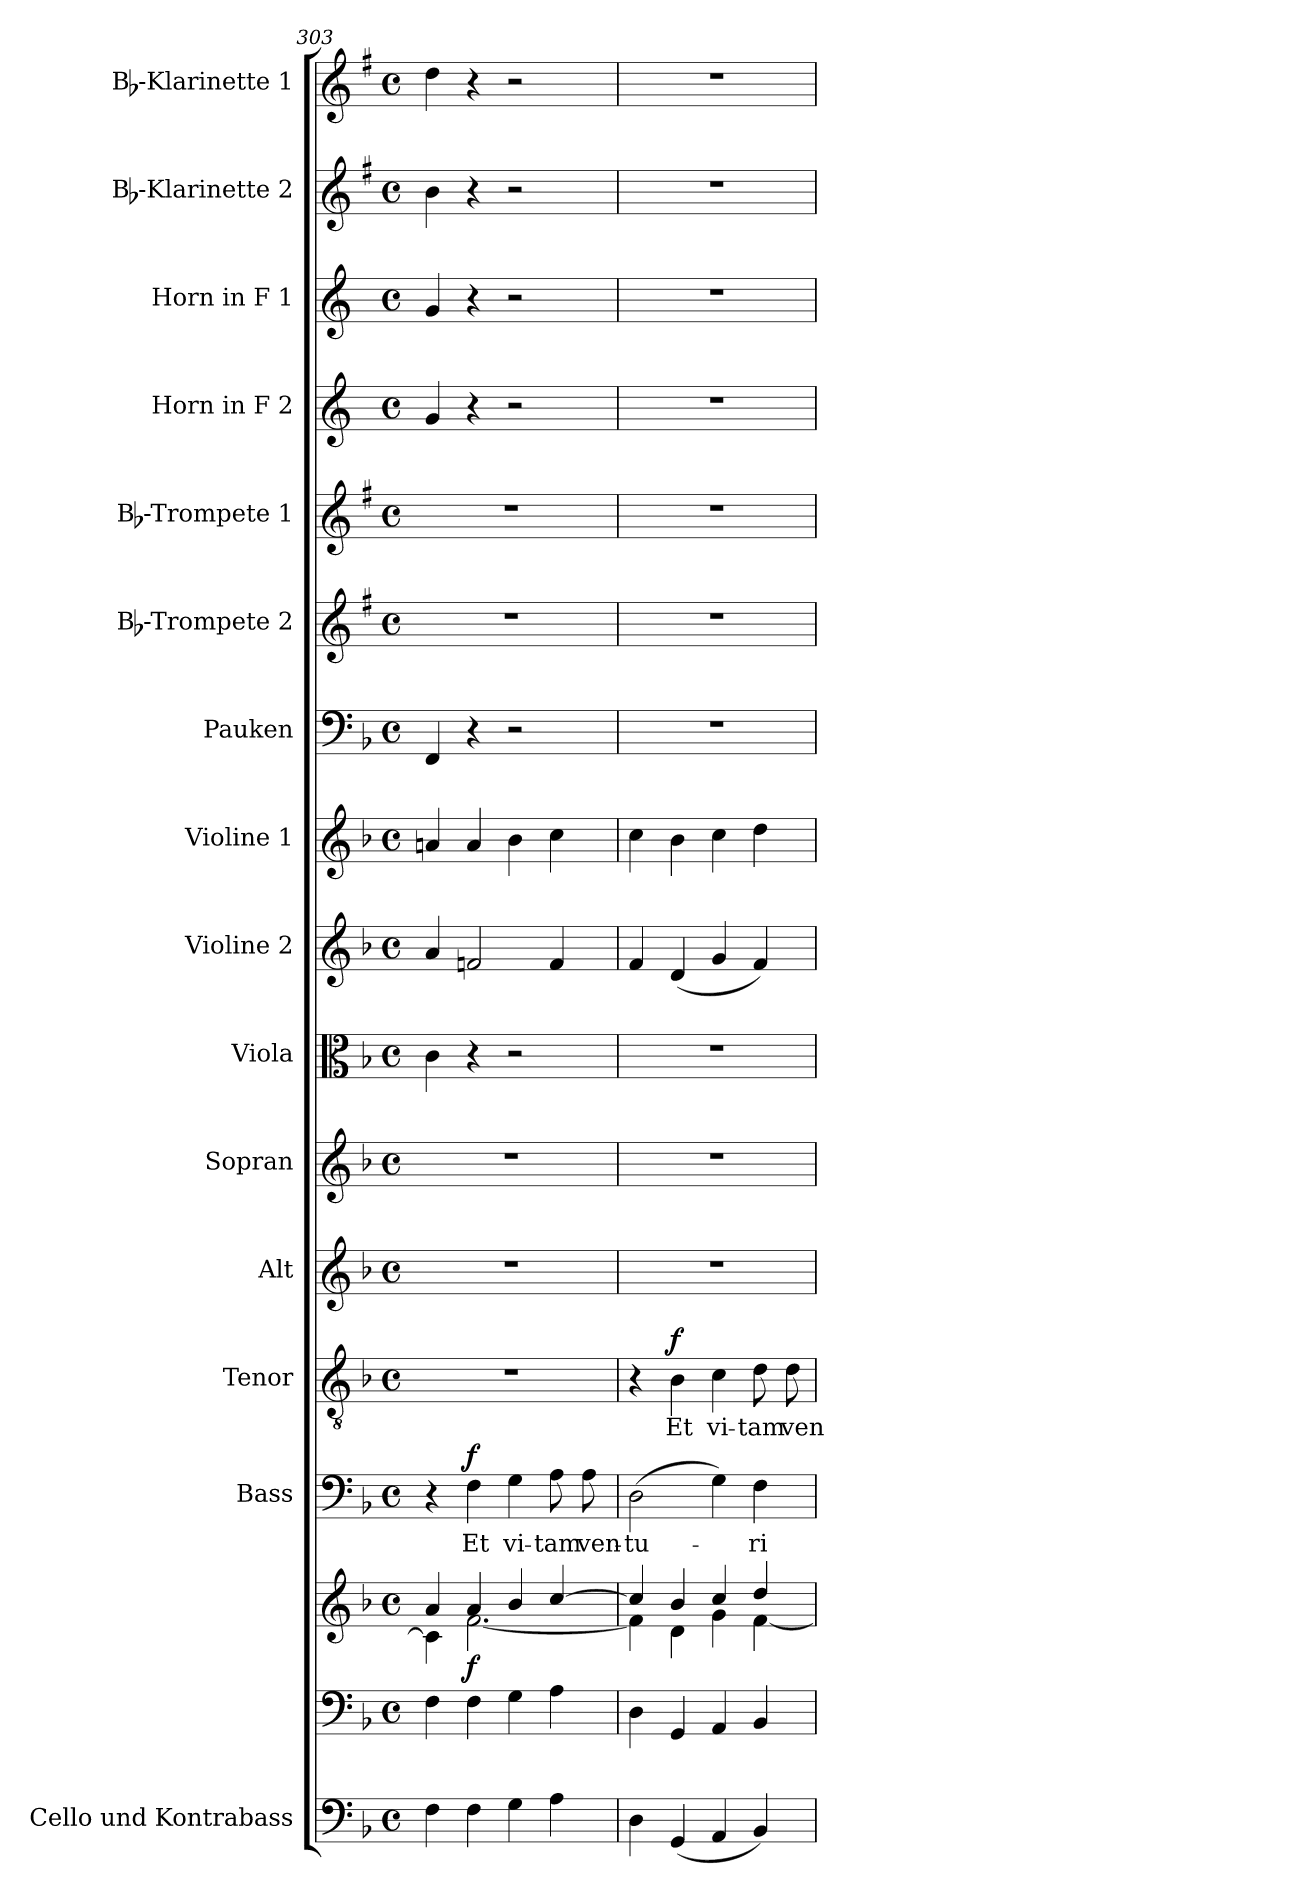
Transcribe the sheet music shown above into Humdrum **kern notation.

**kern	**kern	**kern	**dynam	**kern	**text	**dynam	**kern	**text	**dynam	**kern	**kern	**kern	**kern	**kern	**kern	**kern	**kern	**kern	**kern	**kern	**kern
*part16	*part15	*part15	*part15	*part14	*part14	*part14	*part13	*part13	*part13	*part12	*part11	*part10	*part9	*part8	*part7	*part6	*part5	*part4	*part3	*part2	*part1
*staff17	*staff16	*staff15	*staff15/16	*staff14	*staff14	*staff14	*staff13	*staff13	*staff13	*staff12	*staff11	*staff10	*staff9	*staff8	*staff7	*staff6	*staff5	*staff4	*staff3	*staff2	*staff1
*I"Cello und Kontrabass	*	*	*	*I"Bass	*	*	*I"Tenor	*	*	*I"Alt	*I"Sopran	*I"Viola	*I"Violine 2	*I"Violine 1	*I"Pauken	*I"Bb-Trompete 2	*I"Bb-Trompete 1	*I"Horn in F 2	*I"Horn in F 1	*I"Bb-Klarinette 2	*I"Bb-Klarinette 1
*I'Kb.	*	*	*	*I'B.	*	*	*I'T.	*	*	*I'A.	*I'S.	*I'Vla.	*I'Vl. 2	*I'Vl. 1	*I'Pk.	*I'Bb Trp. 2	*I'Bb Trp. 1	*	*	*I'Bb Kl. 2	*I'Bb Kl. 1
*clefF4	*clefF4	*clefG2	*	*clefF4	*	*	*clefGv2	*	*	*clefG2	*clefG2	*clefC3	*clefG2	*clefG2	*clefF4	*clefG2	*clefG2	*clefG2	*clefG2	*clefG2	*clefG2
*ITrd7c12	*	*	*	*	*	*	*	*	*	*	*	*	*	*	*	*ITrd1c2	*ITrd1c2	*ITrd4c7	*ITrd4c7	*ITrd1c2	*ITrd1c2
*k[b-]	*k[b-]	*k[b-]	*	*k[b-]	*	*	*k[b-]	*	*	*k[b-]	*k[b-]	*k[b-]	*k[b-]	*k[b-]	*k[b-]	*k[b-]	*k[b-]	*k[b-]	*k[b-]	*k[b-]	*k[b-]
*F:	*F:	*F:	*	*F:	*	*	*F:	*	*	*F:	*F:	*F:	*F:	*F:	*F:	*F:	*F:	*F:	*F:	*F:	*F:
*M4/4	*M4/4	*M4/4	*	*M4/4	*	*	*M4/4	*	*	*M4/4	*M4/4	*M4/4	*M4/4	*M4/4	*M4/4	*M4/4	*M4/4	*M4/4	*M4/4	*M4/4	*M4/4
*met(c)	*met(c)	*met(c)	*	*met(c)	*	*	*met(c)	*	*	*met(c)	*met(c)	*met(c)	*met(c)	*met(c)	*met(c)	*met(c)	*met(c)	*met(c)	*met(c)	*met(c)	*met(c)
=303	=303	=303	=303	=303	=303	=303	=303	=303	=303	=303	=303	=303	=303	=303	=303	=303	=303	=303	=303	=303	=303
*	*	*^	*	*	*	*	*	*	*	*	*	*	*	*	*	*	*	*	*	*	*
4FF\	4F\	4a/	4c\]	.	4r	.	.	1r	.	.	1r	1r	4c\	4a/	4an/	4FF/	1r	1r	4c/	4c/	4a\	4cc\
!	!	!	!	!LO:DY:b	!	!LO:LY:b	!LO:DY:a	!	!	!	!	!	!	!	!	!	!	!	!	!	!	!
4FF\	4F\	4a/	[<2.f\	f	4F\	Et	f	.	.	.	.	.	4r	2fn/	4a/	4r	.	.	4r	4r	4r	4r
!	!	!	!	!	!	!LO:LY:b	!	!	!	!	!	!	!	!	!	!	!	!	!	!	!	!
4GG\	4G\	4b-/	.	.	4G\	vi-	.	.	.	.	.	.	2r	.	4b-\	2r	.	.	2r	2r	2r	2r
!	!	!	!	!	!	!LO:LY:b	!	!	!	!	!	!	!	!	!	!	!	!	!	!	!	!
4AA\	4A\	[>4cc/	.	.	8A\	-tam	.	.	.	.	.	.	.	4f/	4cc\	.	.	.	.	.	.	.
!	!	!	!	!	!	!LO:LY:b	!	!	!	!	!	!	!	!	!	!	!	!	!	!	!	!
.	.	.	.	.	8A\	ven-	.	.	.	.	.	.	.	.	.	.	.	.	.	.	.	.
=304	=304	=304	=304	=304	=304	=304	=304	=304	=304	=304	=304	=304	=304	=304	=304	=304	=304	=304	=304	=304	=304	=304
!	!	!	!	!	!	!LO:LY:b	!	!	!	!	!	!	!	!	!	!	!	!	!	!	!	!
4DD\	4D\	4cc/]	4f\]	.	(>2D\	-tu-	.	4r	.	.	1r	1r	1r	4f/	4cc\	1r	1r	1r	1r	1r	1r	1r
!	!	!	!	!	!	!	!	!	!LO:LY:b	!LO:DY:a	!	!	!	!	!	!	!	!	!	!	!	!
(<4GGG/	4GG/	4b-/	4d\	.	.	.	.	4B-\	Et	f	.	.	.	(<4d/	4b-\	.	.	.	.	.	.	.
!	!	!	!	!	!	!	!	!	!LO:LY:b	!	!	!	!	!	!	!	!	!	!	!	!	!
4AAA/	4AA/	4cc/	4g\	.	4G\)	.	.	4c\	vi-	.	.	.	.	4g/	4cc\	.	.	.	.	.	.	.
!	!	!	!	!	!	!LO:LY:b	!	!	!LO:LY:b	!	!	!	!	!	!	!	!	!	!	!	!	!
4BBB-/)	4BB-/	4dd/	[<4f\	.	4F\	-ri	.	8d\	-tam	.	.	.	.	4f/)	4dd\	.	.	.	.	.	.	.
!	!	!	!	!	!	!	!	!	!LO:LY:b	!	!	!	!	!	!	!	!	!	!	!	!	!
.	.	.	.	.	.	.	.	8d\	ven-	.	.	.	.	.	.	.	.	.	.	.	.	.
*	*	*v	*v	*	*	*	*	*	*	*	*	*	*	*	*	*	*	*	*	*	*	*
=	=	=	=	=	=	=	=	=	=	=	=	=	=	=	=	=	=	=	=	=	=
*-	*-	*-	*-	*-	*-	*-	*-	*-	*-	*-	*-	*-	*-	*-	*-	*-	*-	*-	*-	*-	*-
